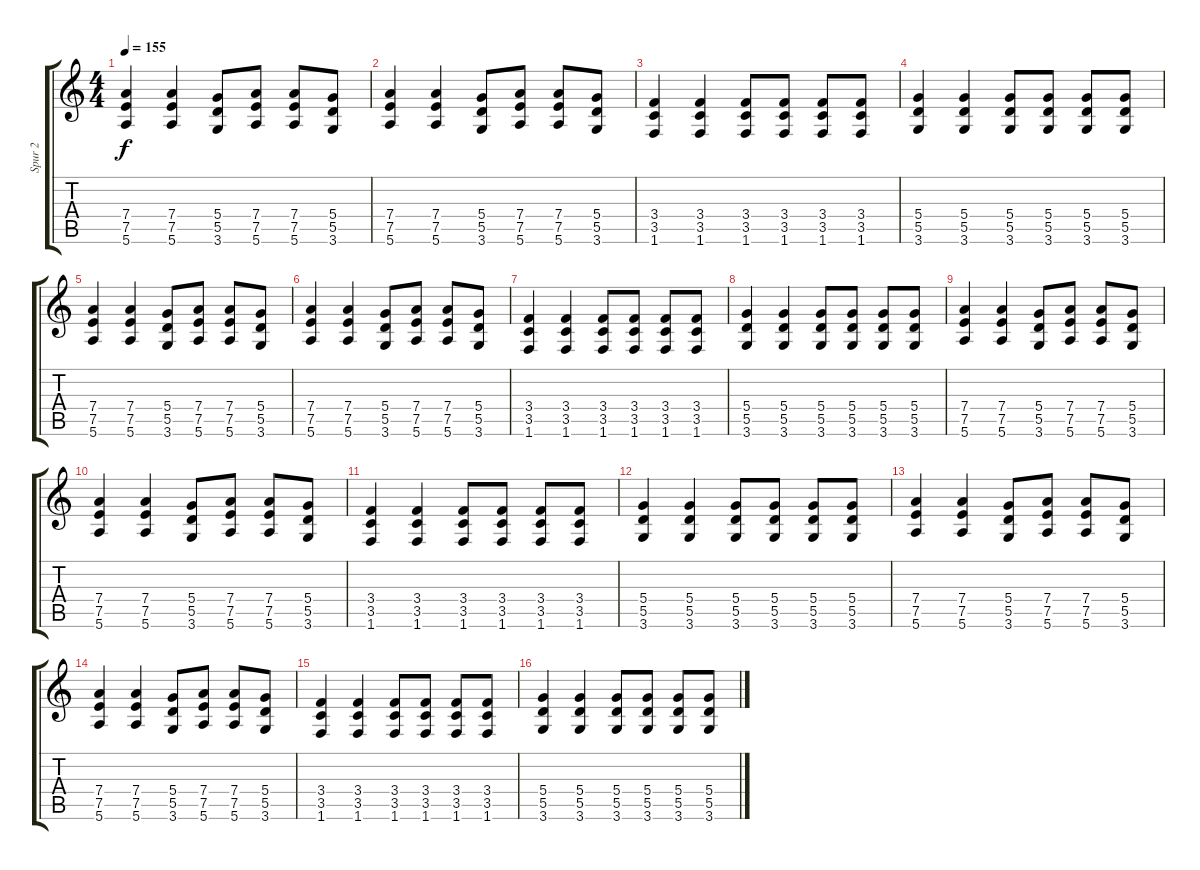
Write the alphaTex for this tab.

\track ("Spur 2" "Spur 2") {instrument overdrivenguitar}
\staff {score tabs}
\tuning (E4 B3 G3 D3 A2 E2) {hide}
\ts (4 4)
\tempo 155
\clef g2
\ks c
(7.4 7.5 5.6).4{dy f} (7.4 7.5 5.6).4 (5.4 5.5 3.6).8 (7.4 7.5 5.6).8 (7.4 7.5 5.6).8 (5.4 5.5 3.6).8 |
(7.4 7.5 5.6).4 (7.4 7.5 5.6).4 (5.4 5.5 3.6).8 (7.4 7.5 5.6).8 (7.4 7.5 5.6).8 (5.4 5.5 3.6).8 |
(3.4 3.5 1.6).4 (3.4 3.5 1.6).4 (3.4 3.5 1.6).8 (3.4 3.5 1.6).8 (3.4 3.5 1.6).8 (3.4 3.5 1.6).8 |
(5.4 5.5 3.6).4 (5.4 5.5 3.6).4 (5.4 5.5 3.6).8 (5.4 5.5 3.6).8 (5.4 5.5 3.6).8 (5.4 5.5 3.6).8 |
(7.4 7.5 5.6).4 (7.4 7.5 5.6).4 (5.4 5.5 3.6).8 (7.4 7.5 5.6).8 (7.4 7.5 5.6).8 (5.4 5.5 3.6).8 |
(7.4 7.5 5.6).4 (7.4 7.5 5.6).4 (5.4 5.5 3.6).8 (7.4 7.5 5.6).8 (7.4 7.5 5.6).8 (5.4 5.5 3.6).8 |
(3.4 3.5 1.6).4 (3.4 3.5 1.6).4 (3.4 3.5 1.6).8 (3.4 3.5 1.6).8 (3.4 3.5 1.6).8 (3.4 3.5 1.6).8 |
(5.4 5.5 3.6).4 (5.4 5.5 3.6).4 (5.4 5.5 3.6).8 (5.4 5.5 3.6).8 (5.4 5.5 3.6).8 (5.4 5.5 3.6).8 |
(7.4 7.5 5.6).4 (7.4 7.5 5.6).4 (5.4 5.5 3.6).8 (7.4 7.5 5.6).8 (7.4 7.5 5.6).8 (5.4 5.5 3.6).8 |
(7.4 7.5 5.6).4 (7.4 7.5 5.6).4 (5.4 5.5 3.6).8 (7.4 7.5 5.6).8 (7.4 7.5 5.6).8 (5.4 5.5 3.6).8 |
(3.4 3.5 1.6).4 (3.4 3.5 1.6).4 (3.4 3.5 1.6).8 (3.4 3.5 1.6).8 (3.4 3.5 1.6).8 (3.4 3.5 1.6).8 |
(5.4 5.5 3.6).4 (5.4 5.5 3.6).4 (5.4 5.5 3.6).8 (5.4 5.5 3.6).8 (5.4 5.5 3.6).8 (5.4 5.5 3.6).8 |
(7.4 7.5 5.6).4 (7.4 7.5 5.6).4 (5.4 5.5 3.6).8 (7.4 7.5 5.6).8 (7.4 7.5 5.6).8 (5.4 5.5 3.6).8 |
(7.4 7.5 5.6).4 (7.4 7.5 5.6).4 (5.4 5.5 3.6).8 (7.4 7.5 5.6).8 (7.4 7.5 5.6).8 (5.4 5.5 3.6).8 |
(3.4 3.5 1.6).4 (3.4 3.5 1.6).4 (3.4 3.5 1.6).8 (3.4 3.5 1.6).8 (3.4 3.5 1.6).8 (3.4 3.5 1.6).8 |
(5.4 5.5 3.6).4 (5.4 5.5 3.6).4 (5.4 5.5 3.6).8 (5.4 5.5 3.6).8 (5.4 5.5 3.6).8 (5.4 5.5 3.6).8
